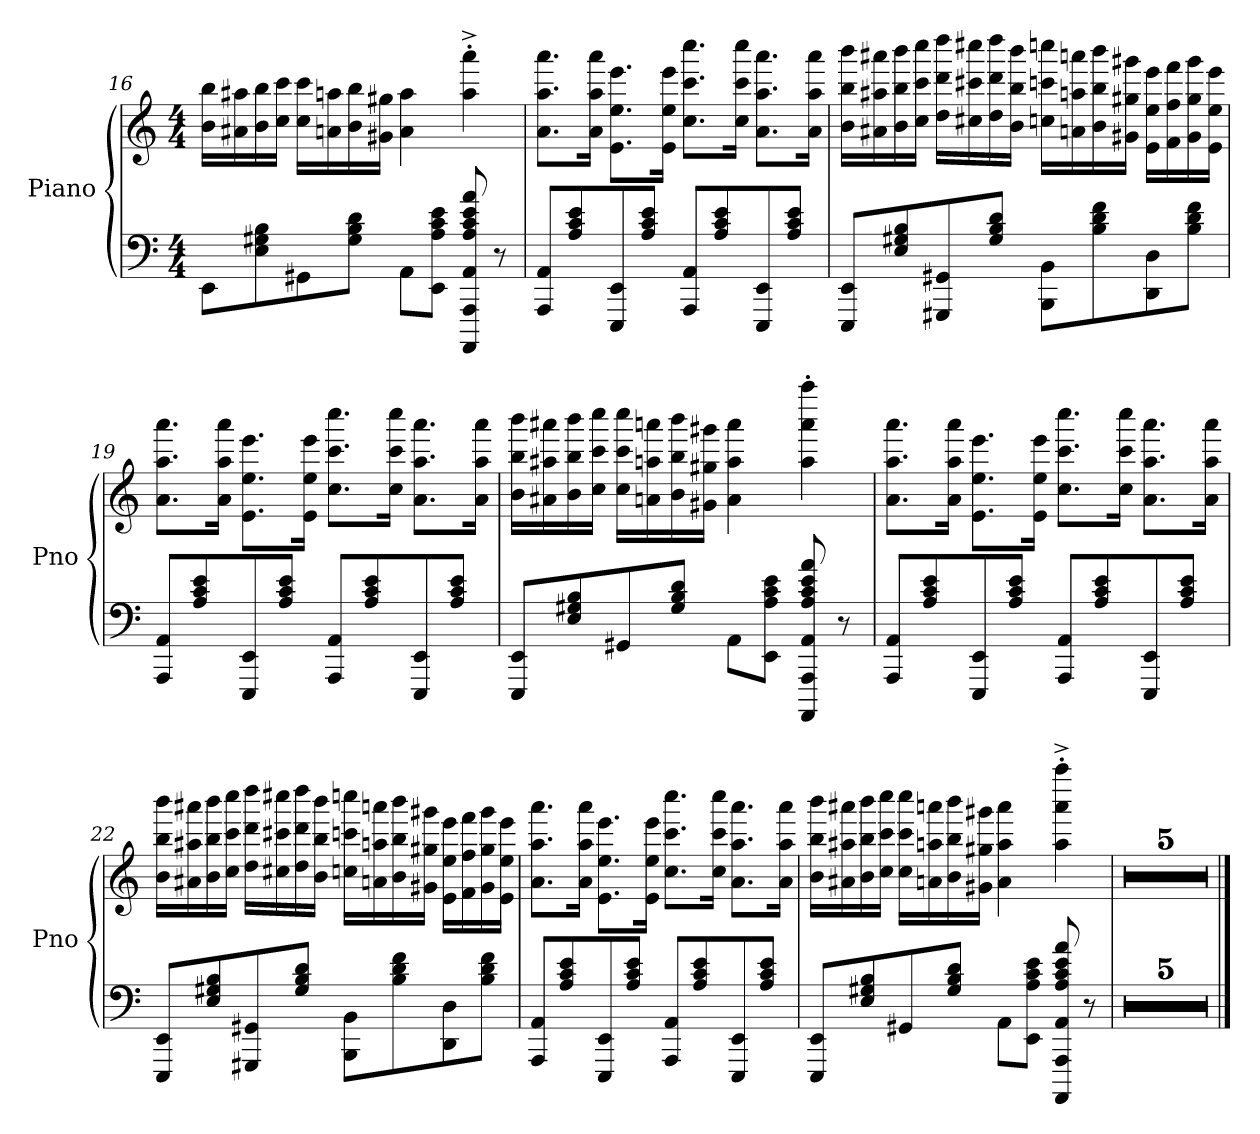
**kern	**kern
*part1	*part1
*staff2	*staff1
*I"Piano	*
*I'Pno	*
*clefF4	*clefG2
*k[]	*k[]
*M4/4	*M4/4
=16	=16
8EE\L	16b\ 16bb\LL
.	16a#X\ 16aa#X\
8E\ 8G#X\ 8B\	16b\ 16bb\
.	16cc\ 16ccc\JJ
8GG#X\	16cc\ 16ccc\LL
.	16an\ 16aan\
8G#\ 8B\ 8d\J	16b\ 16bb\
.	16g#X\ 16gg#X\JJ
8AA\L	4a\ 4aa\
8EE\ 8A\ 8c\ 8e\J	.
8AAAA/ 8AAA/ 8AA/ 8A/ 8c/ 8e/ 8a/	4aa\'^ 4aaa\'^
8r	.
!!LO:LB:g=z
=17	=17
8AAA/ 8AA/L	8.a\ 8.aa\ 8.aaa\L
8A/ 8c/ 8e/	.
.	16a\ 16aa\ 16aaa\Jk
8EEE/ 8EE/	8.e\ 8.ee\ 8.eee\L
8A/ 8c/ 8e/J	.
.	16e\ 16ee\ 16eee\Jk
8AAA/ 8AA/L	8.cc\ 8.ccc\ 8.cccc\L
8A/ 8c/ 8e/	.
.	16cc\ 16ccc\ 16cccc\Jk
8EEE/ 8EE/	8.a\ 8.aa\ 8.aaa\L
8A/ 8c/ 8e/J	.
.	16a\ 16aa\ 16aaa\Jk
=18	=18
8EEE/ 8EE/L	16b\ 16bb\ 16bbb\LL
.	16a#X\ 16aa#X\ 16aaa#X\
8E/ 8G#X/ 8B/	16b\ 16bb\ 16bbb\
.	16cc\ 16ccc\ 16cccc\JJ
8GGG#X/ 8GG#X/	16dd\ 16ddd\ 16dddd\LL
.	16cc#X\ 16ccc#X\ 16cccc#X\
8G#/ 8B/ 8d/J	16dd\ 16ddd\ 16dddd\
.	16b\ 16bb\ 16bbb\JJ
8BBB\ 8BB\L	16ccn\ 16cccn\ 16ccccn\LL
.	16an\ 16aan\ 16aaan\
8B\ 8d\ 8f\	16b\ 16bb\ 16bbb\
.	16g#X\ 16gg#X\ 16ggg#X\JJ
8DD\ 8D\	16e\ 16ee\ 16eee\LL
.	16f\ 16ff\ 16fff\
8B\ 8d\ 8f\J	16g#\ 16gg#\ 16ggg#\
.	16e\ 16ee\ 16eee\JJ
!!LO:LB:g=z
=19	=19
8AAA/ 8AA/L	8.a\ 8.aa\ 8.aaa\L
8A/ 8c/ 8e/	.
.	16a\ 16aa\ 16aaa\Jk
8EEE/ 8EE/	8.e\ 8.ee\ 8.eee\L
8A/ 8c/ 8e/J	.
.	16e\ 16ee\ 16eee\Jk
8AAA/ 8AA/L	8.cc\ 8.ccc\ 8.cccc\L
8A/ 8c/ 8e/	.
.	16cc\ 16ccc\ 16cccc\Jk
8EEE/ 8EE/	8.a\ 8.aa\ 8.aaa\L
8A/ 8c/ 8e/J	.
.	16a\ 16aa\ 16aaa\Jk
=20	=20
8EEE/ 8EE/L	16b\ 16bb\ 16bbb\LL
.	16a#X\ 16aa#X\ 16aaa#X\
8E/ 8G#X/ 8B/	16b\ 16bb\ 16bbb\
.	16cc\ 16ccc\ 16cccc\JJ
8GG#X/	16cc\ 16ccc\ 16cccc\LL
.	16an\ 16aan\ 16aaan\
8G#/ 8B/ 8d/J	16b\ 16bb\ 16bbb\
.	16g#X\ 16gg#X\ 16ggg#X\JJ
8AA\L	4a\ 4aa\ 4aaa\
8EE\ 8A\ 8c\ 8e\J	.
8AAAA/ 8AAA/ 8AA/ 8A/ 8c/ 8e/ 8a/	4aa\' 4aaa\' 4aaaa\'
8r	.
!!LO:PB:g=z
=21	=21
8AAA/ 8AA/L	8.a\ 8.aa\ 8.aaa\L
8A/ 8c/ 8e/	.
.	16a\ 16aa\ 16aaa\Jk
8EEE/ 8EE/	8.e\ 8.ee\ 8.eee\L
8A/ 8c/ 8e/J	.
.	16e\ 16ee\ 16eee\Jk
8AAA/ 8AA/L	8.cc\ 8.ccc\ 8.cccc\L
8A/ 8c/ 8e/	.
.	16cc\ 16ccc\ 16cccc\Jk
8EEE/ 8EE/	8.a\ 8.aa\ 8.aaa\L
8A/ 8c/ 8e/J	.
.	16a\ 16aa\ 16aaa\Jk
=22	=22
8EEE/ 8EE/L	16b\ 16bb\ 16bbb\LL
.	16a#X\ 16aa#X\ 16aaa#X\
8E/ 8G#X/ 8B/	16b\ 16bb\ 16bbb\
.	16cc\ 16ccc\ 16cccc\JJ
8GGG#X/ 8GG#X/	16dd\ 16ddd\ 16dddd\LL
.	16cc#X\ 16ccc#X\ 16cccc#X\
8G#/ 8B/ 8d/J	16dd\ 16ddd\ 16dddd\
.	16b\ 16bb\ 16bbb\JJ
8BBB\ 8BB\L	16ccn\ 16cccn\ 16ccccn\LL
.	16an\ 16aan\ 16aaan\
8B\ 8d\ 8f\	16b\ 16bb\ 16bbb\
.	16g#X\ 16gg#X\ 16ggg#X\JJ
8DD\ 8D\	16e\ 16ee\ 16eee\LL
.	16f\ 16ff\ 16fff\
8B\ 8d\ 8f\J	16g#\ 16gg#\ 16ggg#\
.	16e\ 16ee\ 16eee\JJ
!!LO:LB:g=z
=23	=23
8AAA/ 8AA/L	8.a\ 8.aa\ 8.aaa\L
8A/ 8c/ 8e/	.
.	16a\ 16aa\ 16aaa\Jk
8EEE/ 8EE/	8.e\ 8.ee\ 8.eee\L
8A/ 8c/ 8e/J	.
.	16e\ 16ee\ 16eee\Jk
8AAA/ 8AA/L	8.cc\ 8.ccc\ 8.cccc\L
8A/ 8c/ 8e/	.
.	16cc\ 16ccc\ 16cccc\Jk
8EEE/ 8EE/	8.a\ 8.aa\ 8.aaa\L
8A/ 8c/ 8e/J	.
.	16a\ 16aa\ 16aaa\Jk
=24	=24
8EEE/ 8EE/L	16b\ 16bb\ 16bbb\LL
.	16a#X\ 16aa#X\ 16aaa#X\
8E/ 8G#X/ 8B/	16b\ 16bb\ 16bbb\
.	16cc\ 16ccc\ 16cccc\JJ
8GG#X/	16cc\ 16ccc\ 16cccc\LL
.	16an\ 16aan\ 16aaan\
8G#/ 8B/ 8d/J	16b\ 16bb\ 16bbb\
.	16g#X\ 16gg#X\ 16ggg#X\JJ
8AA\L	4a\ 4aa\ 4aaa\
8EE\ 8A\ 8c\ 8e\J	.
8AAAA/ 8AAA/ 8AA/ 8A/ 8c/ 8e/ 8a/	4aa\'^ 4aaa\'^ 4aaaa\'^
8r	.
=25	=25
1r	1r
=26	=26
1r	1r
=27	=27
1r	1r
!!LO:LB:g=z
=28	=28
1r	1r
=29	=29
1r	1r
==	==
*-	*-
